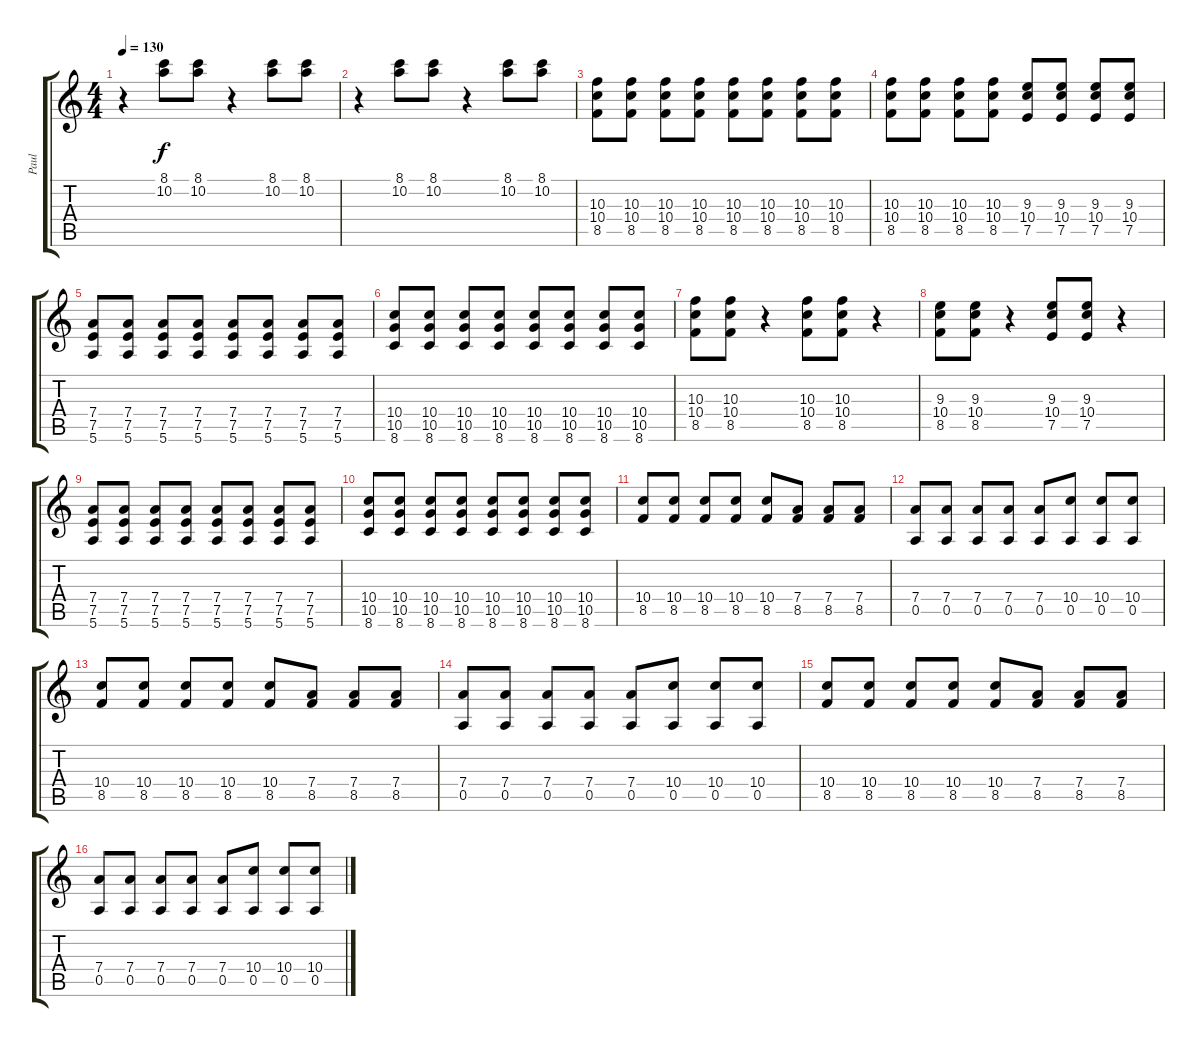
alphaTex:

\track ("Paul" "Paul") {instrument overdrivenguitar}
\staff {score tabs}
\tuning (E4 B3 G3 D3 A2 E2) {hide}
\ts (4 4)
\tempo 130
\clef g2
\ks c
r.4{dy f} (8.1 10.2).8 (8.1 10.2).8 r.4 (8.1 10.2).8 (8.1 10.2).8 |
r.4 (8.1 10.2).8 (8.1 10.2).8 r.4 (8.1 10.2).8 (8.1 10.2).8 |
(10.3 10.4 8.5).8 (10.3 10.4 8.5).8 (10.3 10.4 8.5).8 (10.3 10.4 8.5).8 (10.3 10.4 8.5).8 (10.3 10.4 8.5).8 (10.3 10.4 8.5).8 (10.3 10.4 8.5).8 |
(10.3 10.4 8.5).8 (10.3 10.4 8.5).8 (10.3 10.4 8.5).8 (10.3 10.4 8.5).8 (9.3 10.4 7.5).8 (9.3 10.4 7.5).8 (9.3 10.4 7.5).8 (9.3 10.4 7.5).8 |
(7.4 7.5 5.6).8 (7.4 7.5 5.6).8 (7.4 7.5 5.6).8 (7.4 7.5 5.6).8 (7.4 7.5 5.6).8 (7.4 7.5 5.6).8 (7.4 7.5 5.6).8 (7.4 7.5 5.6).8 |
(10.4 10.5 8.6).8 (10.4 10.5 8.6).8 (10.4 10.5 8.6).8 (10.4 10.5 8.6).8 (10.4 10.5 8.6).8 (10.4 10.5 8.6).8 (10.4 10.5 8.6).8 (10.4 10.5 8.6).8 |
(10.3 10.4 8.5).8 (10.3 10.4 8.5).8 r.4 (10.3 10.4 8.5).8 (10.3 10.4 8.5).8 r.4 |
(9.3 10.4 8.5).8 (9.3 10.4 8.5).8 r.4 (9.3 10.4 7.5).8 (9.3 10.4 7.5).8 r.4 |
(7.4 7.5 5.6).8 (7.4 7.5 5.6).8 (7.4 7.5 5.6).8 (7.4 7.5 5.6).8 (7.4 7.5 5.6).8 (7.4 7.5 5.6).8 (7.4 7.5 5.6).8 (7.4 7.5 5.6).8 |
(10.4 10.5 8.6).8 (10.4 10.5 8.6).8 (10.4 10.5 8.6).8 (10.4 10.5 8.6).8 (10.4 10.5 8.6).8 (10.4 10.5 8.6).8 (10.4 10.5 8.6).8 (10.4 10.5 8.6).8 |
(10.4 8.5).8 (10.4 8.5).8 (10.4 8.5).8 (10.4 8.5).8 (10.4 8.5).8 (7.4 8.5).8 (7.4 8.5).8 (7.4 8.5).8 |
(7.4 0.5).8 (7.4 0.5).8 (7.4 0.5).8 (7.4 0.5).8 (7.4 0.5).8 (10.4 0.5).8 (10.4 0.5).8 (10.4 0.5).8 |
(10.4 8.5).8 (10.4 8.5).8 (10.4 8.5).8 (10.4 8.5).8 (10.4 8.5).8 (7.4 8.5).8 (7.4 8.5).8 (7.4 8.5).8 |
(7.4 0.5).8 (7.4 0.5).8 (7.4 0.5).8 (7.4 0.5).8 (7.4 0.5).8 (10.4 0.5).8 (10.4 0.5).8 (10.4 0.5).8 |
(10.4 8.5).8 (10.4 8.5).8 (10.4 8.5).8 (10.4 8.5).8 (10.4 8.5).8 (7.4 8.5).8 (7.4 8.5).8 (7.4 8.5).8 |
(7.4 0.5).8 (7.4 0.5).8 (7.4 0.5).8 (7.4 0.5).8 (7.4 0.5).8 (10.4 0.5).8 (10.4 0.5).8 (10.4 0.5).8
